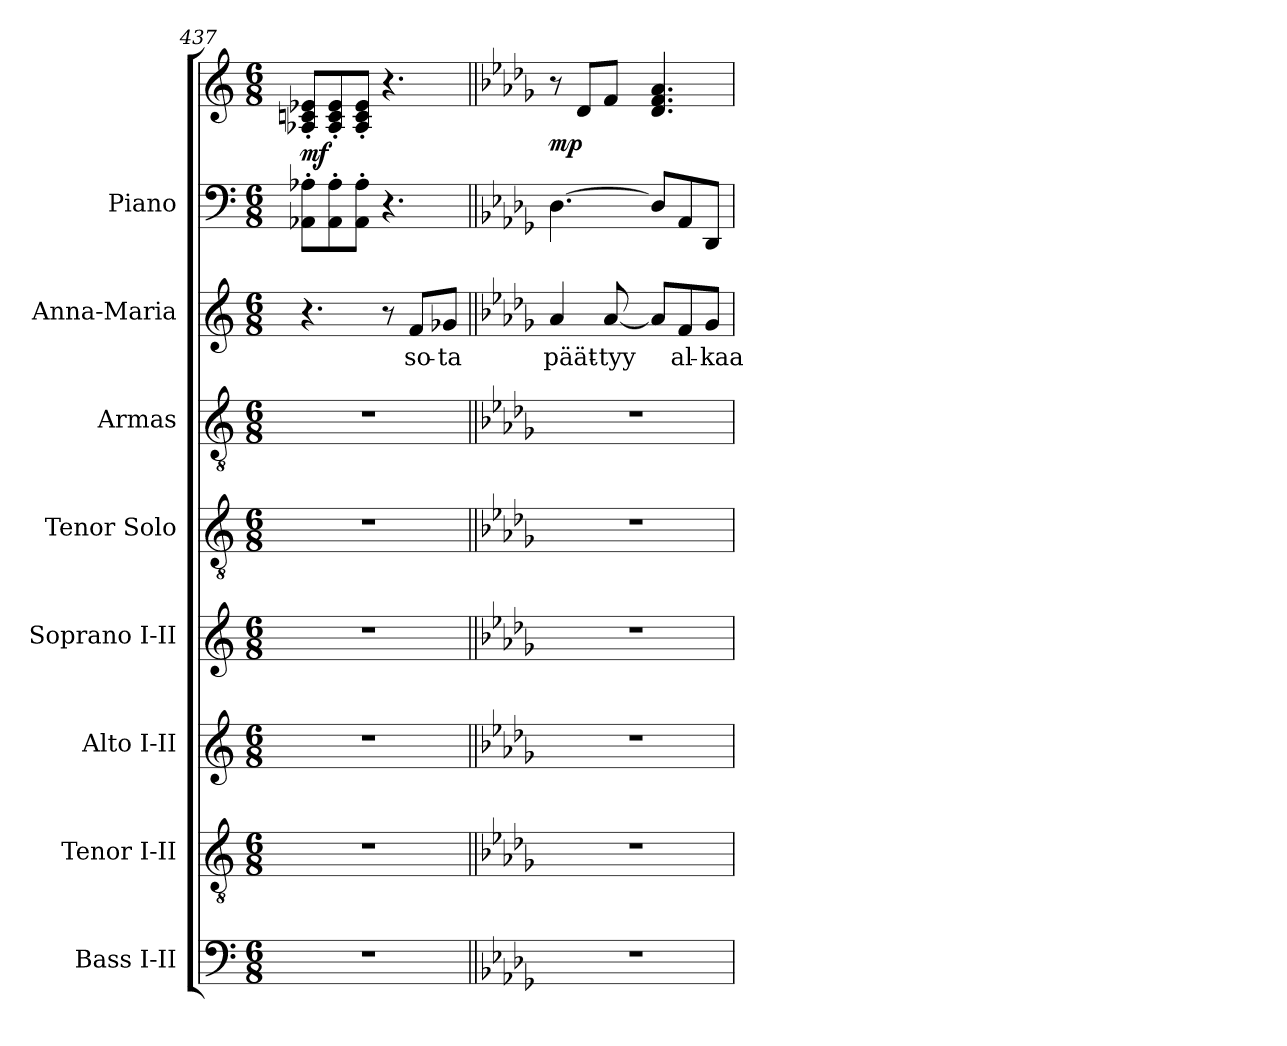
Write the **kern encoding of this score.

**kern	**kern	**kern	**kern	**kern	**kern	**kern	**text	**kern	**kern	**dynam
*part8	*part7	*part6	*part5	*part4	*part3	*part2	*part2	*part1	*part1	*part1
*staff9	*staff8	*staff7	*staff6	*staff5	*staff4	*staff3	*staff3	*staff2	*staff1	*staff1/2
*I"Bass I-II	*I"Tenor I-II	*I"Alto I-II	*I"Soprano I-II	*I"Tenor Solo	*I"Armas	*I"Anna-Maria	*	*I"Piano	*	*
*I'B.	*I'T.	*I'A.	*I'S.	*I'T. Solo	*I'Armas	*I'A-M	*	*I'Pno.	*	*
*clefF4	*clefGv2	*clefG2	*clefG2	*clefGv2	*clefGv2	*clefG2	*	*clefF4	*clefG2	*
*	*ITrd7c12	*	*	*ITrd7c12	*ITrd7c12	*	*	*	*	*
*k[]	*k[]	*k[]	*k[]	*k[]	*k[]	*k[]	*	*k[]	*k[]	*
*C:	*C:	*C:	*C:	*C:	*C:	*C:	*	*C:	*C:	*
*M6/8	*M6/8	*M6/8	*M6/8	*M6/8	*M6/8	*M6/8	*	*M6/8	*M6/8	*
=437	=437	=437	=437	=437	=437	=437	=437	=437	=437	=437
!LO:N:vis=1	!LO:N:vis=1	!LO:N:vis=1	!LO:N:vis=1	!LO:N:vis=1	!LO:N:vis=1	!	!	!	!	!
2.r	2.r	2.r	2.r	2.r	2.r	4.r	.	8AA-Xi\' 8A-Xi'L	8A-Xi/' 8cni' 8e-Xi'L	mf
.	.	.	.	.	.	.	.	8AA-i\' 8A-i'	8A-i/' 8ci' 8e-i'	.
.	.	.	.	.	.	.	.	8AA-i\' 8A-i'J	8A-i/' 8ci' 8e-i'J	.
.	.	.	.	.	.	8r	.	4.r	4.r	.
!	!	!	!	!	!	!	!LO:LY:b:color=#000000	!	!	!
.	.	.	.	.	.	8fi/L	so-	.	.	.
!	!	!	!	!	!	!	!LO:LY:b:color=#000000	!	!	!
.	.	.	.	.	.	8g-Xi/J	-ta	.	.	.
=438||	=438||	=438||	=438||	=438||	=438||	=438||	=438||	=438||	=438||	=438||
*k[b-e-a-d-g-]	*k[b-e-a-d-g-]	*k[b-e-a-d-g-]	*k[b-e-a-d-g-]	*k[b-e-a-d-g-]	*k[b-e-a-d-g-]	*k[b-e-a-d-g-]	*	*k[b-e-a-d-g-]	*k[b-e-a-d-g-]	*
*D-:	*D-:	*D-:	*D-:	*D-:	*D-:	*D-:	*	*D-:	*D-:	*
!LO:N:vis=1	!LO:N:vis=1	!LO:N:vis=1	!LO:N:vis=1	!LO:N:vis=1	!LO:N:vis=1	!	!	!	!	!
!	!	!	!	!	!	!	!LO:LY:b:color=#000000	!	!	!
2.r	2.r	2.r	2.r	2.r	2.r	4a-i/	päät-	[>4.D-i\	8r	mp
.	.	.	.	.	.	.	.	.	8d-i/L	.
!	!	!	!	!	!	!	!LO:LY:b:color=#000000	!	!	!
.	.	.	.	.	.	[<8a-i/	-tyy	.	8fi/J	.
.	.	.	.	.	.	8a-i/L]	.	8D-i/L]	4.d-i/ 4.fi 4.a-i	.
!	!	!	!	!	!	!	!LO:LY:b:color=#000000	!	!	!
.	.	.	.	.	.	8fi/	al-	8AA-i/	.	.
!	!	!	!	!	!	!	!LO:LY:b:color=#000000	!	!	!
.	.	.	.	.	.	8g-i/J	-kaa	8DD-i/J	.	.
=	=	=	=	=	=	=	=	=	=	=
*-	*-	*-	*-	*-	*-	*-	*-	*-	*-	*-
